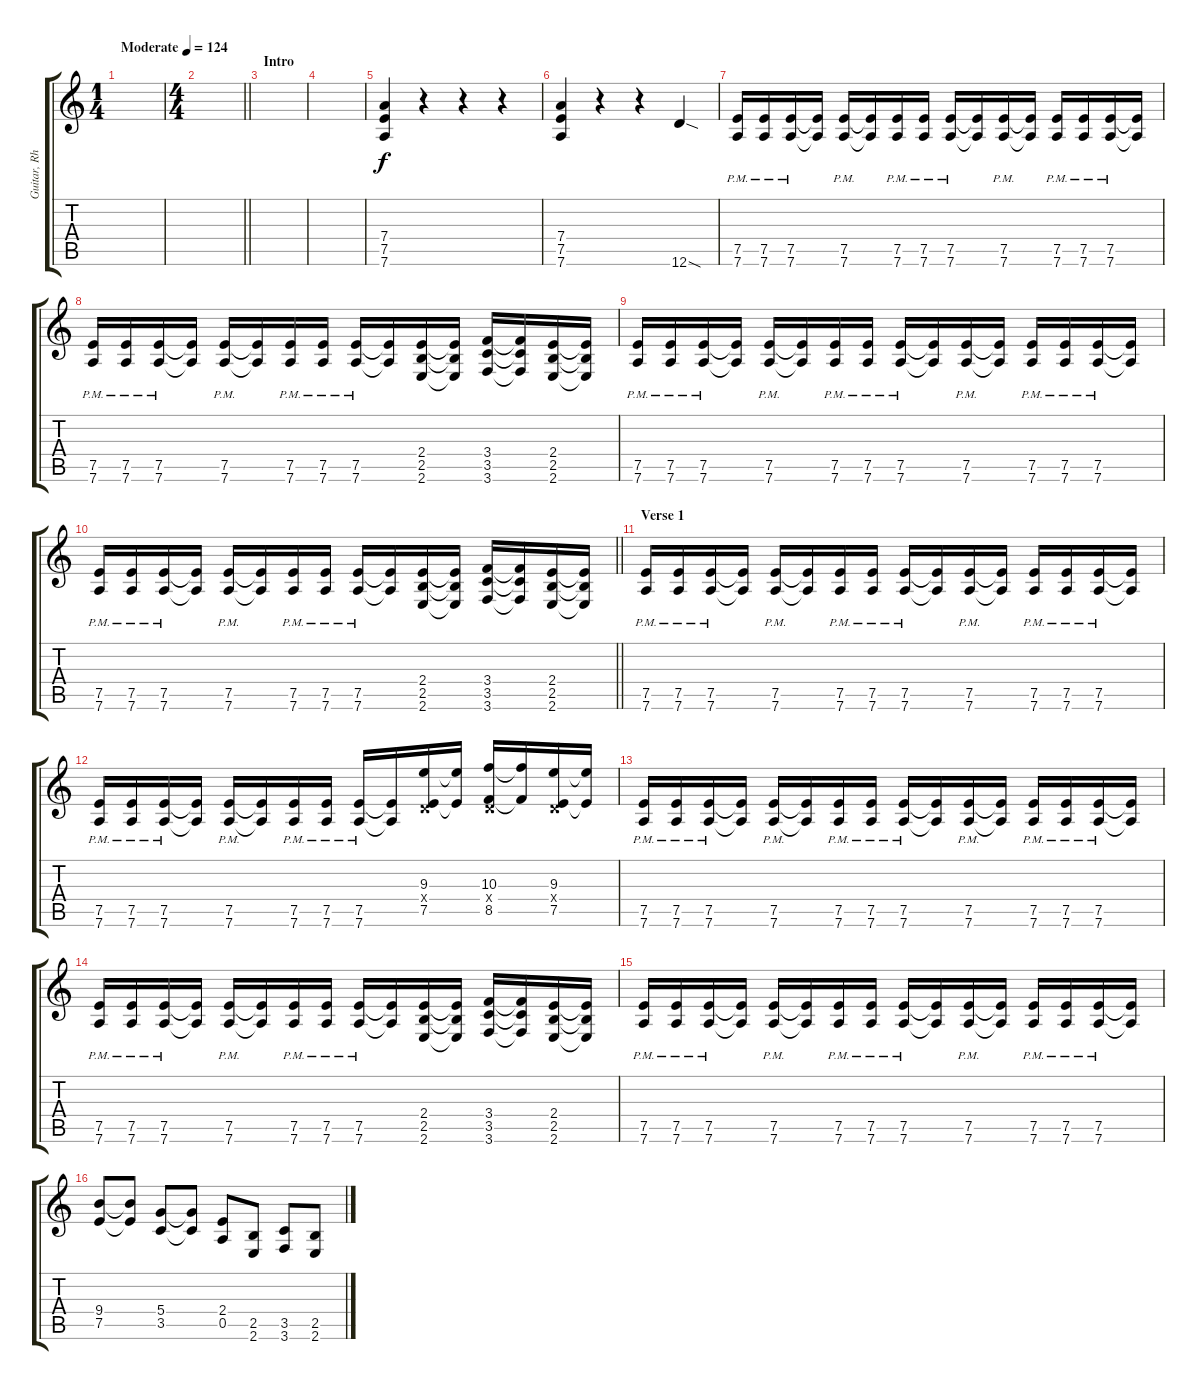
\track ("Guitar, Rhythm" "Guitar, Rh") {instrument distortionguitar}
\staff {score tabs}
\tuning (E4 B3 G3 D3 A2 D2) {hide}
\ts (1 4)
\tempo (124 "Moderate")
\clef g2
\ks c
|
\ts (4 4)
\barLineRight lightlight
|
\section ("" "Intro")
|
|
(7.4 7.5 7.6).4 r.4 r.4 r.4 |
(7.4 7.5 7.6).4 r.4 r.4 12.6{sod}.4 |
(7.5{pm} 7.6{pm}).16 (7.5{pm} 7.6{pm}).16 (7.5{pm} 7.6{pm}).16 (7.5{t} 7.6{t}).16 (7.5{pm} 7.6{pm}).16 (7.5{t} 7.6{t}).16 (7.5{pm} 7.6{pm}).16 (7.5{pm} 7.6{pm}).16 (7.5{pm} 7.6{pm}).16 (7.5{t} 7.6{t}).16 (7.5{pm} 7.6{pm}).16 (7.5{t} 7.6{t}).16 (7.5{pm} 7.6{pm}).16 (7.5{pm} 7.6{pm}).16 (7.5{pm} 7.6{pm}).16 (7.5{t} 7.6{t}).16 |
(7.5{pm} 7.6{pm}).16 (7.5{pm} 7.6{pm}).16 (7.5{pm} 7.6{pm}).16 (7.5{t} 7.6{t}).16 (7.5{pm} 7.6{pm}).16 (7.5{t} 7.6{t}).16 (7.5{pm} 7.6{pm}).16 (7.5{pm} 7.6{pm}).16 (7.5{pm} 7.6{pm}).16 (7.5{t} 7.6{t}).16 (2.4 2.5 2.6).16 (2.4{t} 2.5{t} 2.6{t}).16 (3.4 3.5 3.6).16 (3.4{t} 3.5{t} 3.6{t}).16 (2.4 2.5 2.6).16 (2.4{t} 2.5{t} 2.6{t}).16 |
(7.5{pm} 7.6{pm}).16 (7.5{pm} 7.6{pm}).16 (7.5{pm} 7.6{pm}).16 (7.5{t} 7.6{t}).16 (7.5{pm} 7.6{pm}).16 (7.5{t} 7.6{t}).16 (7.5{pm} 7.6{pm}).16 (7.5{pm} 7.6{pm}).16 (7.5{pm} 7.6{pm}).16 (7.5{t} 7.6{t}).16 (7.5{pm} 7.6{pm}).16 (7.5{t} 7.6{t}).16 (7.5{pm} 7.6{pm}).16 (7.5{pm} 7.6{pm}).16 (7.5{pm} 7.6{pm}).16 (7.5{t} 7.6{t}).16 |
\barLineRight lightlight
(7.5{pm} 7.6{pm}).16 (7.5{pm} 7.6{pm}).16 (7.5{pm} 7.6{pm}).16 (7.5{t} 7.6{t}).16 (7.5{pm} 7.6{pm}).16 (7.5{t} 7.6{t}).16 (7.5{pm} 7.6{pm}).16 (7.5{pm} 7.6{pm}).16 (7.5{pm} 7.6{pm}).16 (7.5{t} 7.6{t}).16 (2.4 2.5 2.6).16 (2.4{t} 2.5{t} 2.6{t}).16 (3.4 3.5 3.6).16 (3.4{t} 3.5{t} 3.6{t}).16 (2.4 2.5 2.6).16 (2.4{t} 2.5{t} 2.6{t}).16 |
\section ("" "Verse 1")
(7.5{pm} 7.6{pm}).16 (7.5{pm} 7.6{pm}).16 (7.5{pm} 7.6{pm}).16 (7.5{t} 7.6{t}).16 (7.5{pm} 7.6{pm}).16 (7.5{t} 7.6{t}).16 (7.5{pm} 7.6{pm}).16 (7.5{pm} 7.6{pm}).16 (7.5{pm} 7.6{pm}).16 (7.5{t} 7.6{t}).16 (7.5{pm} 7.6{pm}).16 (7.5{t} 7.6{t}).16 (7.5{pm} 7.6{pm}).16 (7.5{pm} 7.6{pm}).16 (7.5{pm} 7.6{pm}).16 (7.5{t} 7.6{t}).16 |
(7.5{pm} 7.6{pm}).16 (7.5{pm} 7.6{pm}).16 (7.5{pm} 7.6{pm}).16 (7.5{t} 7.6{t}).16 (7.5{pm} 7.6{pm}).16 (7.5{t} 7.6{t}).16 (7.5{pm} 7.6{pm}).16 (7.5{pm} 7.6{pm}).16 (7.5{pm} 7.6{pm}).16 (7.5{t} 7.6{t}).16 (9.3 0.4{x} 7.5).16 (9.3{t} 7.5{t}).16 (10.3 0.4{x} 8.5).16 (10.3{t} 8.5{t}).16 (9.3 0.4{x} 7.5).16 (9.3{t} 7.5{t}).16 |
(7.5{pm} 7.6{pm}).16 (7.5{pm} 7.6{pm}).16 (7.5{pm} 7.6{pm}).16 (7.5{t} 7.6{t}).16 (7.5{pm} 7.6{pm}).16 (7.5{t} 7.6{t}).16 (7.5{pm} 7.6{pm}).16 (7.5{pm} 7.6{pm}).16 (7.5{pm} 7.6{pm}).16 (7.5{t} 7.6{t}).16 (7.5{pm} 7.6{pm}).16 (7.5{t} 7.6{t}).16 (7.5{pm} 7.6{pm}).16 (7.5{pm} 7.6{pm}).16 (7.5{pm} 7.6{pm}).16 (7.5{t} 7.6{t}).16 |
(7.5{pm} 7.6{pm}).16 (7.5{pm} 7.6{pm}).16 (7.5{pm} 7.6{pm}).16 (7.5{t} 7.6{t}).16 (7.5{pm} 7.6{pm}).16 (7.5{t} 7.6{t}).16 (7.5{pm} 7.6{pm}).16 (7.5{pm} 7.6{pm}).16 (7.5{pm} 7.6{pm}).16 (7.5{t} 7.6{t}).16 (2.4 2.5 2.6).16 (2.4{t} 2.5{t} 2.6{t}).16 (3.4 3.5 3.6).16 (3.4{t} 3.5{t} 3.6{t}).16 (2.4 2.5 2.6).16 (2.4{t} 2.5{t} 2.6{t}).16 |
(7.5{pm} 7.6{pm}).16 (7.5{pm} 7.6{pm}).16 (7.5{pm} 7.6{pm}).16 (7.5{t} 7.6{t}).16 (7.5{pm} 7.6{pm}).16 (7.5{t} 7.6{t}).16 (7.5{pm} 7.6{pm}).16 (7.5{pm} 7.6{pm}).16 (7.5{pm} 7.6{pm}).16 (7.5{t} 7.6{t}).16 (7.5{pm} 7.6{pm}).16 (7.5{t} 7.6{t}).16 (7.5{pm} 7.6{pm}).16 (7.5{pm} 7.6{pm}).16 (7.5{pm} 7.6{pm}).16 (7.5{t} 7.6{t}).16 |
(9.4 7.5).8 (9.4{t} 7.5{t}).8 (5.4 3.5).8 (5.4{t} 3.5{t}).8 (2.4 0.5).8 (2.5 2.6).8 (3.5 3.6).8 (2.5 2.6).8
